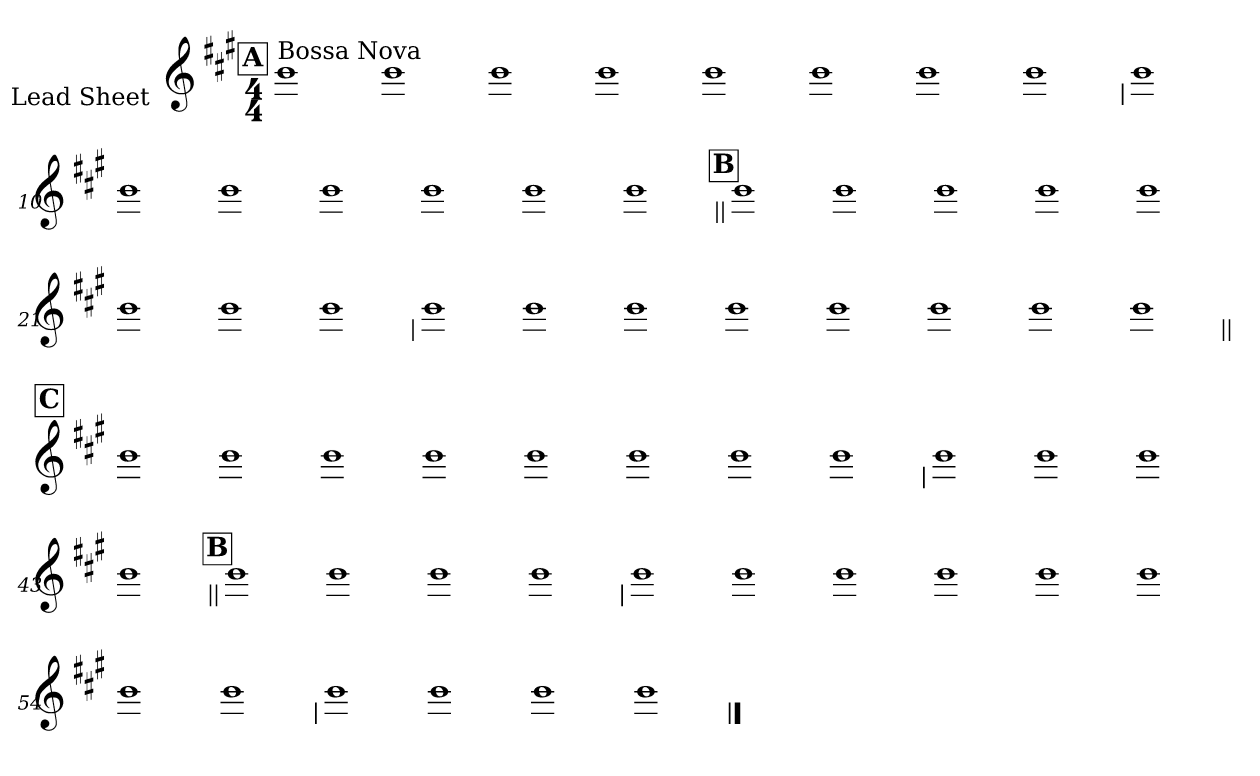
**kern
*part1
*staff1
*I"Lead Sheet
*stria0
*clefG2
*k[f#c#g#]
*A:
*M4/4
!!LO:REH:place=s1:a:t=A
=1||
!LO:TX:a:t=Bossa Nova
1b
=2-
1b
=3-
1b
=4-
1b
=5-
1b
=6-
1b
=7-
1b
=8-
1b
!!LO:LB:g=z
=9
1b
=10-
1b
=11-
1b
=12-
1b
=13-
1b
=14-
1b
=15-
1b
!!LO:LB:g=z
!!LO:REH:place=s1:a:t=B
=16||
1b
=17-
1b
=18-
1b
=19-
1b
=20-
1b
=21-
1b
=22-
1b
=23-
1b
!!LO:LB:g=z
=24
1b
=25-
1b
=26-
1b
=27-
1b
=28-
1b
=29-
1b
=30-
1b
=31-
1b
!!LO:LB:g=z
!!LO:REH:place=s1:a:t=C
=32||
1b
=33-
1b
=34-
1b
=35-
1b
=36-
1b
=37-
1b
=38-
1b
=39-
1b
!!LO:LB:g=z
=40
1b
=41-
1b
=42-
1b
=43-
1b
!!LO:REH:place=s1:a:t=B
=44||
1b
=45-
1b
=46-
1b
=47-
1b
!!LO:LB:g=z
=48
1b
=49-
1b
=50-
1b
=51-
1b
=52-
1b
=53-
1b
=54-
1b
=55-
1b
!!LO:LB:g=z
=56
1b
=57-
1b
=58-
1b
=59-
1b
==
*-
